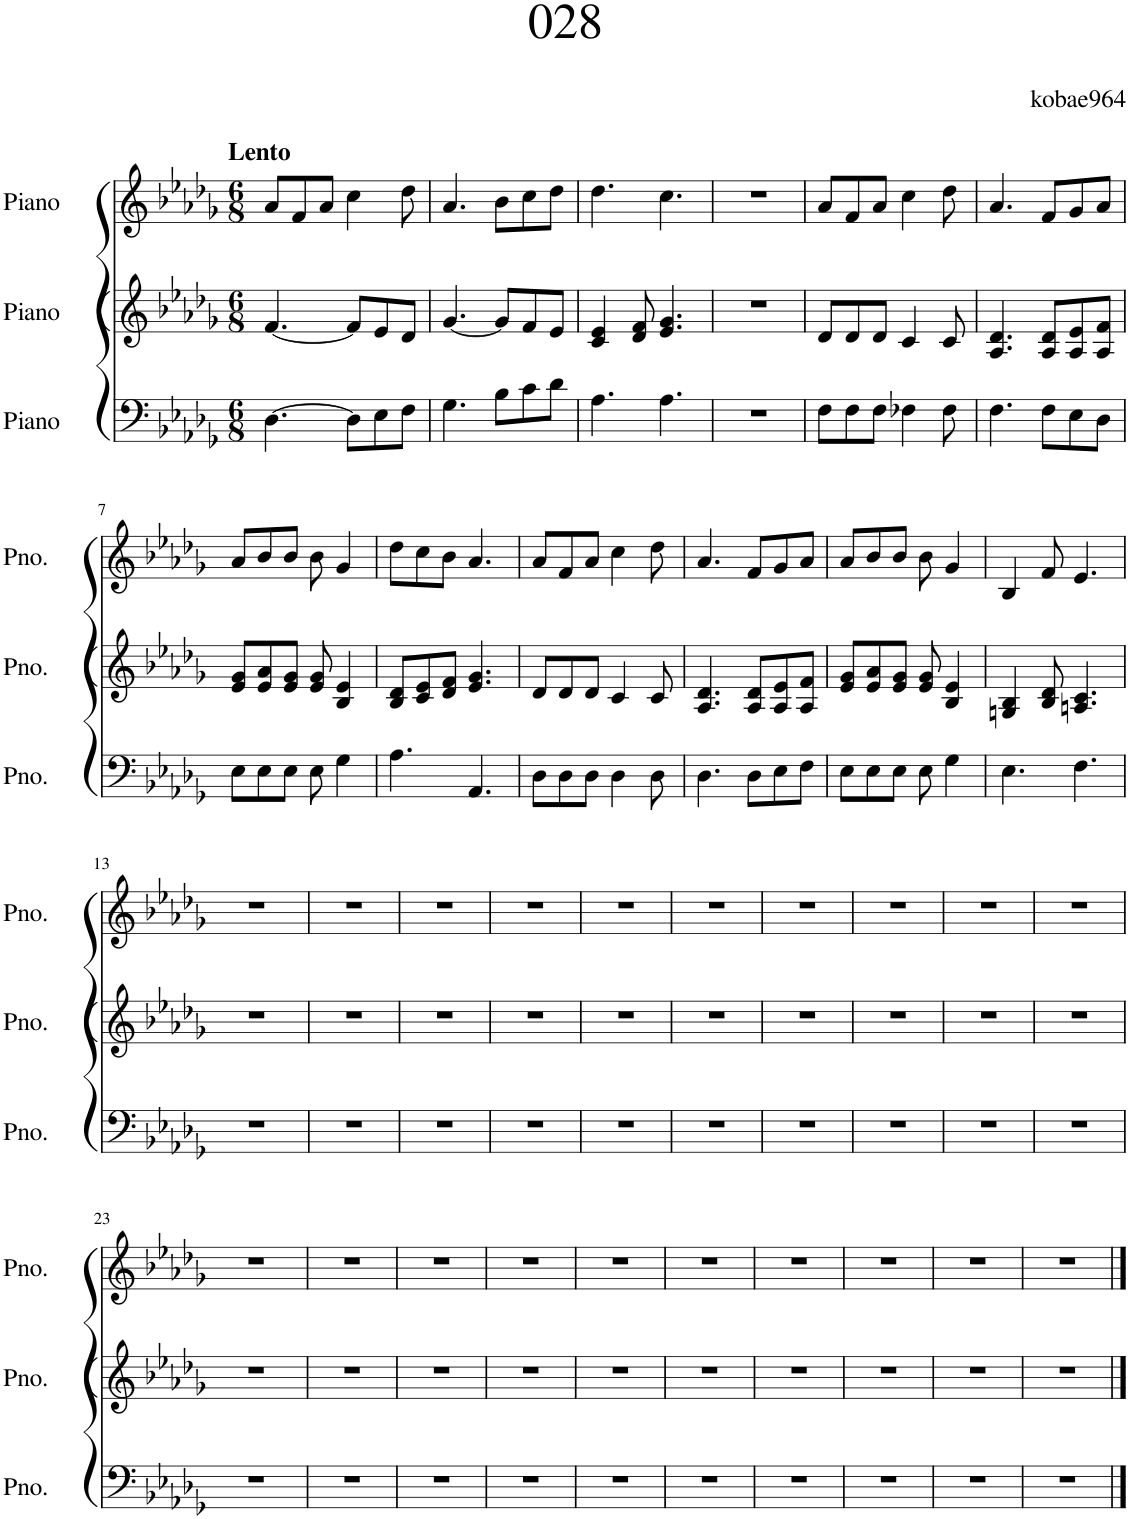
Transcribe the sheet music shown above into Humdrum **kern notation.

**kern	**kern	**kern
*part3	*part2	*part1
*staff3	*staff2	*staff1
*I"Piano	*I"Piano	*I"Piano
*I'Pno.	*I'Pno.	*I'Pno.
*clefF4	*clefG2	*clefG2
*k[b-e-a-d-g-]	*k[b-e-a-d-g-]	*k[b-e-a-d-g-]
*M6/8	*M6/8	*M6/8
=1	=1	=1
!	!	!LO:TX:a:B:t=Lento
[4.D-\	[4.f/	8a-/L
.	.	8f/
.	.	8a-/J
8D-\L]	8f/L]	4cc\
8E-\	8e-/	.
8F\J	8d-/J	8dd-\
=2	=2	=2
4.G-\	[4.g-/	4.a-/
8B-\L	8g-/L]	8b-\L
8c\	8f/	8cc\
8d-\J	8e-/J	8dd-\J
=3	=3	=3
4.A-\	4c/ 4e-/	4.dd-\
.	8d-/ 8f/	.
4.A-\	4.e-/ 4.g-/	4.cc\
=4	=4	=4
2.r	2.r	2.r
=5	=5	=5
8F\L	8d-/L	8a-/L
8F\	8d-/	8f/
8F\J	8d-/J	8a-/J
4F-X\	4c/	4cc\
8F-\	8c/	8dd-\
=6	=6	=6
4.F\	4.A-/ 4.d-/	4.a-/
8F\L	8A-/ 8d-/L	8f/L
8E-\	8A-/ 8e-/	8g-/
8D-\J	8A-/ 8f/J	8a-/J
!!LO:LB:g=z
=7	=7	=7
8E-\L	8e-/ 8g-/L	8a-/L
8E-\	8e-/ 8a-/	8b-/
8E-\J	8e-/ 8g-/J	8b-/J
8E-\	8e-/ 8g-/	8b-\
4G-\	4B-/ 4e-/	4g-/
=8	=8	=8
4.A-\	8B-/ 8d-/L	8dd-\L
.	8c/ 8e-/	8cc\
.	8d-/ 8f/J	8b-\J
4.AA-/	4.e-/ 4.g-/	4.a-/
=9	=9	=9
8D-\L	8d-/L	8a-/L
8D-\	8d-/	8f/
8D-\J	8d-/J	8a-/J
4D-\	4c/	4cc\
8D-\	8c/	8dd-\
=10	=10	=10
4.D-\	4.A-/ 4.d-/	4.a-/
8D-\L	8A-/ 8d-/L	8f/L
8E-\	8A-/ 8e-/	8g-/
8F\J	8A-/ 8f/J	8a-/J
=11	=11	=11
8E-\L	8e-/ 8g-/L	8a-/L
8E-\	8e-/ 8a-/	8b-/
8E-\J	8e-/ 8g-/J	8b-/J
8E-\	8e-/ 8g-/	8b-\
4G-\	4B-/ 4e-/	4g-/
=12	=12	=12
4.E-\	4Gn/ 4B-/	4B-/
.	8B-/ 8d-/	8f/
4.F\	4.An/ 4.c/	4.e-/
!!LO:LB:g=z
=13	=13	=13
2.r	2.r	2.r
=14	=14	=14
2.r	2.r	2.r
=15	=15	=15
2.r	2.r	2.r
=16	=16	=16
2.r	2.r	2.r
=17	=17	=17
2.r	2.r	2.r
=18	=18	=18
2.r	2.r	2.r
=19	=19	=19
2.r	2.r	2.r
=20	=20	=20
2.r	2.r	2.r
=21	=21	=21
2.r	2.r	2.r
=22	=22	=22
2.r	2.r	2.r
!!LO:LB:g=z
=23	=23	=23
2.r	2.r	2.r
=24	=24	=24
2.r	2.r	2.r
=25	=25	=25
2.r	2.r	2.r
=26	=26	=26
2.r	2.r	2.r
=27	=27	=27
2.r	2.r	2.r
=28	=28	=28
2.r	2.r	2.r
=29	=29	=29
2.r	2.r	2.r
=30	=30	=30
2.r	2.r	2.r
=31	=31	=31
2.r	2.r	2.r
=32	=32	=32
2.r	2.r	2.r
==	==	==
*-	*-	*-
